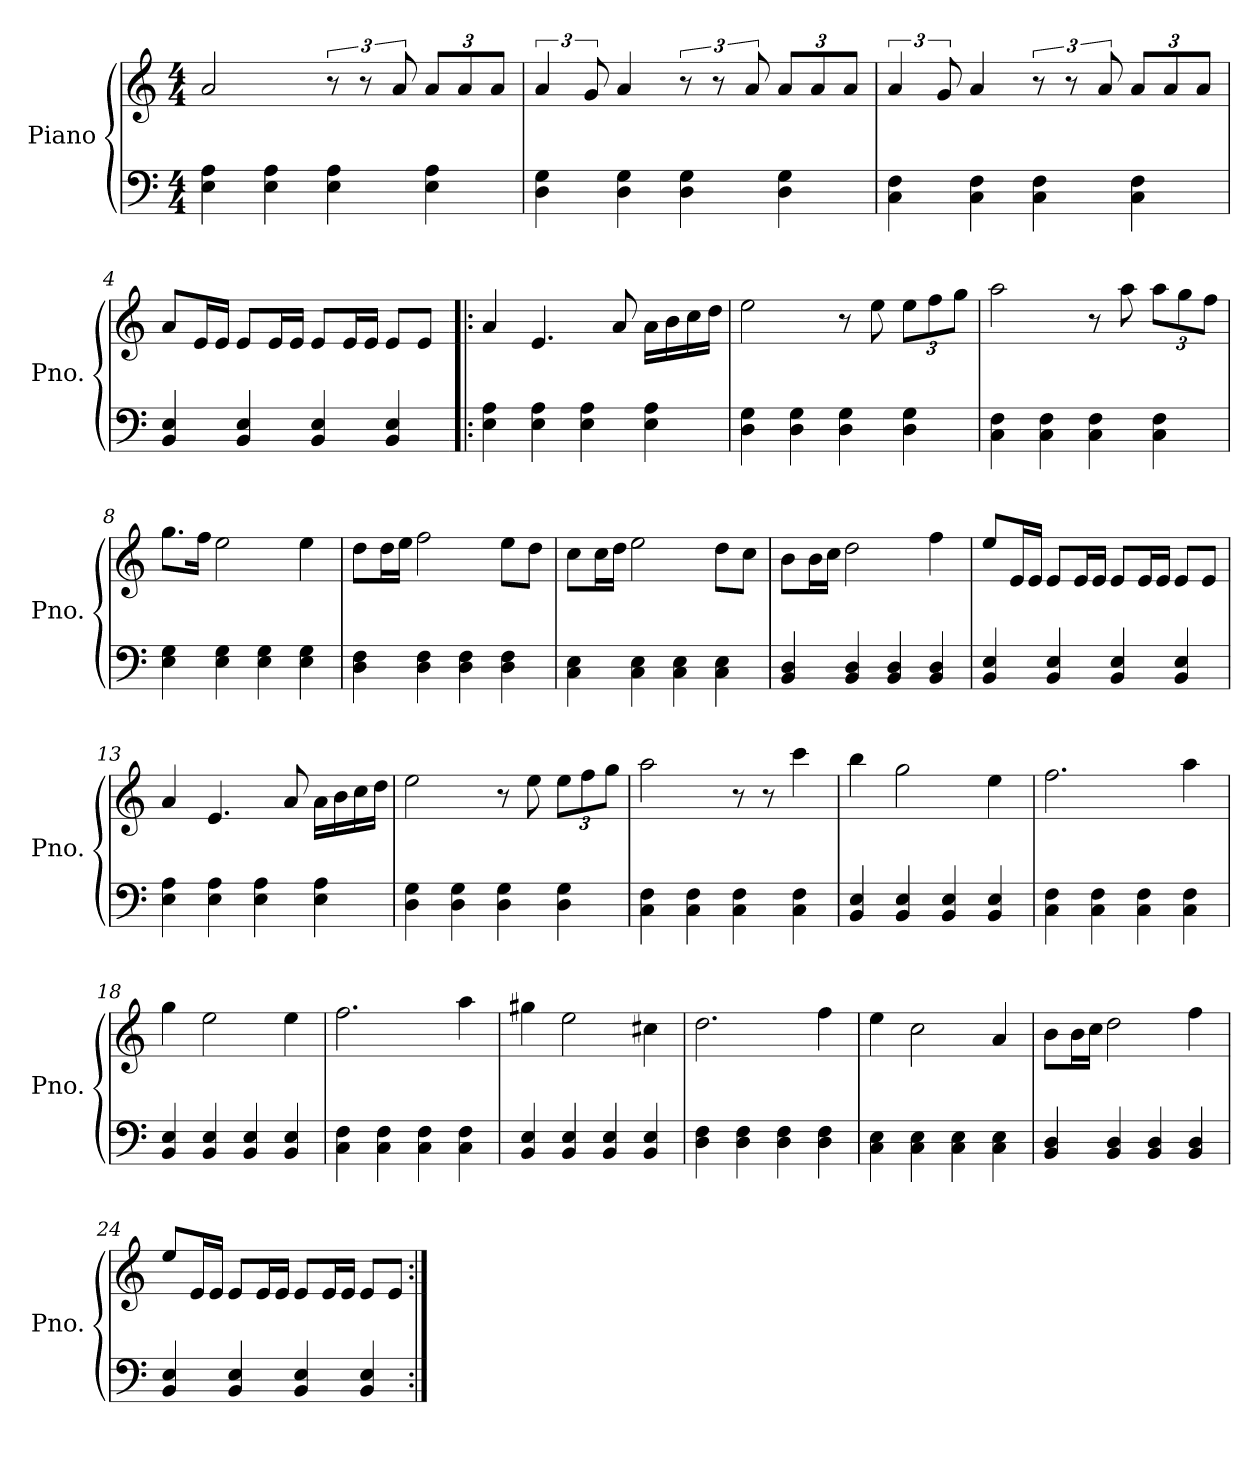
**kern	**kern
*part1	*part1
*staff2	*staff1
*I"Piano	*
*I'Pno.	*
*clefF4	*clefG2
*k[]	*k[]
*M4/4	*M4/4
=1	=1
4E\ 4A\	2a/
4E\ 4A\	.
4E\ 4A\	12r
.	12r
.	12a/
*	*Xbrackettup
4E\ 4A\	12a/L
.	12a/
.	12a/J
=2	=2
*	*brackettup
4D\ 4G\	6a/
.	12g/
4D\ 4G\	4a/
4D\ 4G\	12r
.	12r
.	12a/
*	*Xbrackettup
4D\ 4G\	12a/L
.	12a/
.	12a/J
=3	=3
*	*brackettup
4C\ 4F\	6a/
.	12g/
4C\ 4F\	4a/
4C\ 4F\	12r
.	12r
.	12a/
*	*Xbrackettup
4C\ 4F\	12a/L
.	12a/
.	12a/J
=4	=4
4BB/ 4E/	8a/L
.	16e/L
.	16e/JJ
4BB/ 4E/	8e/L
.	16e/L
.	16e/JJ
4BB/ 4E/	8e/L
.	16e/L
.	16e/JJ
4BB/ 4E/	8e/L
.	8e/J
!!LO:LB:g=z
=5!|:	=5!|:
4E\ 4A\	4a/
4E\ 4A\	4.e/
4E\ 4A\	.
.	8a/
4E\ 4A\	16a\LL
.	16b\
.	16cc\
.	16dd\JJ
=6	=6
4D\ 4G\	2ee\
4D\ 4G\	.
4D\ 4G\	8r
.	8ee\
4D\ 4G\	12ee\L
.	12ff\
.	12gg\J
=7	=7
4C\ 4F\	2aa\
4C\ 4F\	.
4C\ 4F\	8r
.	8aa\
4C\ 4F\	12aa\L
.	12gg\
.	12ff\J
=8	=8
4E\ 4G\	8.gg\L
.	16ff\Jk
4E\ 4G\	2ee\
4E\ 4G\	.
4E\ 4G\	4ee\
=9	=9
4D\ 4F\	8dd\L
.	16dd\L
.	16ee\JJ
4D\ 4F\	2ff\
4D\ 4F\	.
4D\ 4F\	8ee\L
.	8dd\J
=10	=10
4C\ 4E\	8cc\L
.	16cc\L
.	16dd\JJ
4C\ 4E\	2ee\
4C\ 4E\	.
4C\ 4E\	8dd\L
.	8cc\J
!!LO:LB:g=z
=11	=11
4BB/ 4D/	8b\L
.	16b\L
.	16cc\JJ
4BB/ 4D/	2dd\
4BB/ 4D/	.
4BB/ 4D/	4ff\
=12	=12
4BB/ 4E/	8ee/L
.	16e/L
.	16e/JJ
4BB/ 4E/	8e/L
.	16e/L
.	16e/JJ
4BB/ 4E/	8e/L
.	16e/L
.	16e/JJ
4BB/ 4E/	8e/L
.	8e/J
=13	=13
4E\ 4A\	4a/
4E\ 4A\	4.e/
4E\ 4A\	.
.	8a/
4E\ 4A\	16a\LL
.	16b\
.	16cc\
.	16dd\JJ
=14	=14
4D\ 4G\	2ee\
4D\ 4G\	.
4D\ 4G\	8r
.	8ee\
4D\ 4G\	12ee\L
.	12ff\
.	12gg\J
=15	=15
4C\ 4F\	2aa\
4C\ 4F\	.
4C\ 4F\	8r
.	8r
4C\ 4F\	4ccc\
=16	=16
4BB/ 4E/	4bb\
4BB/ 4E/	2gg\
4BB/ 4E/	.
4BB/ 4E/	4ee\
!!LO:LB:g=z
=17	=17
4C\ 4F\	2.ff\
4C\ 4F\	.
4C\ 4F\	.
4C\ 4F\	4aa\
=18	=18
4BB/ 4E/	4gg\
4BB/ 4E/	2ee\
4BB/ 4E/	.
4BB/ 4E/	4ee\
=19	=19
4C\ 4F\	2.ff\
4C\ 4F\	.
4C\ 4F\	.
4C\ 4F\	4aa\
=20	=20
4BB/ 4E/	4gg#X\
4BB/ 4E/	2ee\
4BB/ 4E/	.
4BB/ 4E/	4cc#X\
=21	=21
4D\ 4F\	2.dd\
4D\ 4F\	.
4D\ 4F\	.
4D\ 4F\	4ff\
=22	=22
4C\ 4E\	4ee\
4C\ 4E\	2cc\
4C\ 4E\	.
4C\ 4E\	4a/
=23	=23
4BB/ 4D/	8b\L
.	16b\L
.	16cc\JJ
4BB/ 4D/	2dd\
4BB/ 4D/	.
4BB/ 4D/	4ff\
!!LO:LB:g=z
=24	=24
4BB/ 4E/	8ee/L
.	16e/L
.	16e/JJ
4BB/ 4E/	8e/L
.	16e/L
.	16e/JJ
4BB/ 4E/	8e/L
.	16e/L
.	16e/JJ
4BB/ 4E/	8e/L
.	8e/J
=:|!	=:|!
*-	*-
